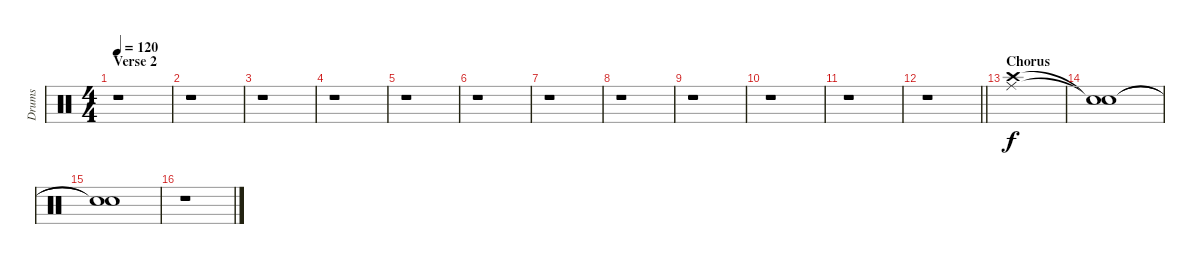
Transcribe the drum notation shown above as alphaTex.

\track ("Drums" "Drums") {instrument percussion}
\staff {score}
\articulation defaults
\ts (4 4)
\section ("" "Verse 2")
\tempo 120
\clef neutral
\ks c
r.1{dy f} |
r.1 |
r.1 |
r.1 |
r.1 |
r.1 |
r.1 |
r.1 |
r.1 |
r.1 |
r.1 |
\barLineRight lightlight
r.1 |
\section ("" "Chorus")
("Ride (middle)" "Crash high (hit)").1 |
("Snare (hit)"{t} "Snare (hit)"{t}).1 |
("Snare (hit)"{t} "Snare (hit)"{t}).1 |
r.1
